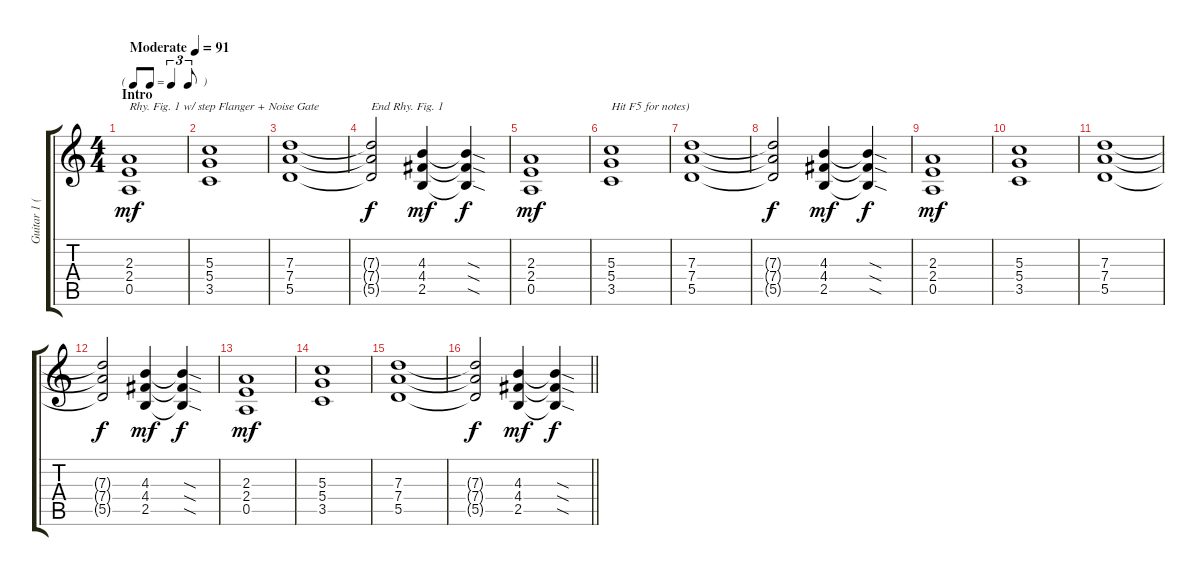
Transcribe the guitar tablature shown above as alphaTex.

\track ("Guitar 1 (Dist)" "Guitar 1 (") {instrument distortionguitar}
\staff {score tabs}
\tuning (E4 B3 G3 D3 A2 E2) {hide}
\ts (4 4)
\tf triplet8th
\section ("" "Intro")
\tempo (91 "Moderate")
\clef g2
\ks c
(2.3 2.4 0.5).1{txt "Rhy. Fig. 1 w/ step Flanger + Noise Gate" dy mf instrument distortionguitar} |
(5.3 5.4 3.5).1 |
(7.3 7.4 5.5).1 |
(7.3{t} 7.4{t} 5.5{t}).2{txt "End Rhy. Fig. 1" dy f} (4.3 4.4 2.5).4{dy mf} (4.3{sod t} 4.4{sod t} 2.5{sod t}).4{dy f} |
(2.3 2.4 0.5).1{dy mf} |
(5.3 5.4 3.5).1{txt "Hit F5 for notes)"} |
(7.3 7.4 5.5).1 |
(7.3{t} 7.4{t} 5.5{t}).2{dy f} (4.3 4.4 2.5).4{dy mf} (4.3{sod t} 4.4{sod t} 2.5{sod t}).4{dy f} |
(2.3 2.4 0.5).1{dy mf} |
(5.3 5.4 3.5).1 |
(7.3 7.4 5.5).1 |
(7.3{t} 7.4{t} 5.5{t}).2{dy f} (4.3 4.4 2.5).4{dy mf} (4.3{sod t} 4.4{sod t} 2.5{sod t}).4{dy f} |
(2.3 2.4 0.5).1{dy mf} |
(5.3 5.4 3.5).1 |
(7.3 7.4 5.5).1 |
\barLineRight lightlight
(7.3{t} 7.4{t} 5.5{t}).2{dy f} (4.3 4.4 2.5).4{dy mf} (4.3{sod t} 4.4{sod t} 2.5{sod t}).4{dy f}
